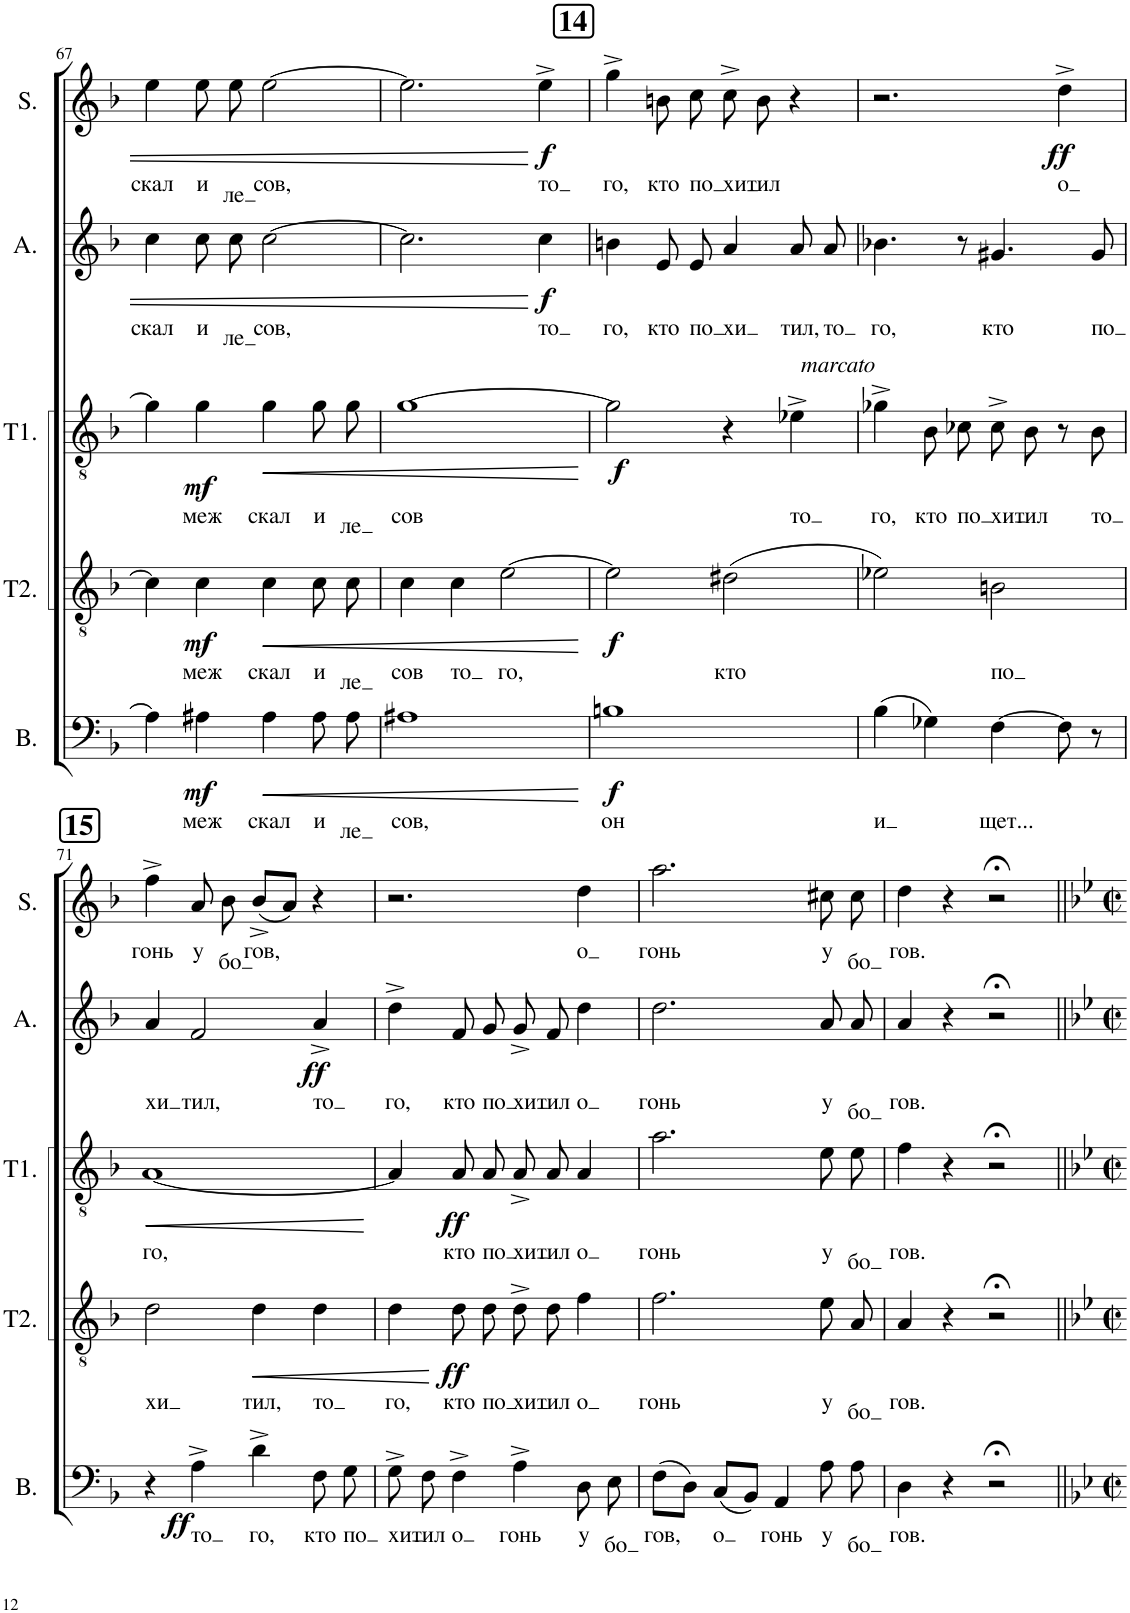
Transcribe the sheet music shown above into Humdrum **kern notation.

**kern	**text	**dynam	**kern	**text	**dynam	**kern	**text	**dynam	**kern	**text	**dynam	**kern	**text	**dynam
*part5	*part5	*part5	*part4	*part4	*part4	*part3	*part3	*part3	*part2	*part2	*part2	*part1	*part1	*part1
*staff5	*staff5	*staff5	*staff4	*staff4	*staff4	*staff3	*staff3	*staff3	*staff2	*staff2	*staff2	*staff1	*staff1	*staff1
*I"Bass	*	*	*I"Tenor 2	*	*	*I"Tenor 1	*	*	*I"Alto	*	*	*I"Soprano	*	*
*I'B.	*	*	*I'T2.	*	*	*I'T1.	*	*	*I'A.	*	*	*I'S.	*	*
!!LO:PB:g=z
*clefF4	*	*	*clefGv2	*	*	*clefGv2	*	*	*clefG2	*	*	*clefG2	*	*
*k[b-]	*	*	*k[b-]	*	*	*k[b-]	*	*	*k[b-]	*	*	*k[b-]	*	*
*M4/4	*	*	*M4/4	*	*	*M4/4	*	*	*M4/4	*	*	*M4/4	*	*
*met(c)	*	*	*met(c)	*	*	*met(c)	*	*	*met(c)	*	*	*met(c)	*	*
=67	=67	=67	=67	=67	=67	=67	=67	=67	=67	=67	=67	=67	=67	=67
!	!	!	!	!	!	!	!	!	!	!LO:LY:b	!	!	!LO:LY:b	!
4A#\]	.	.	4c\]	.	.	4g\]	.	.	4cc\	скал	.	4ee\	скал	.
!	!LO:LY:b	!LO:DY:b	!	!LO:LY:b	!LO:DY:b	!	!LO:LY:b	!LO:DY:b	!	!LO:LY:b	!	!	!LO:LY:b	!
4A#X\	меж	mf	4c\	меж	mf	4g\	меж	mf	8cc\L	и	.	8ee\	и	.
!	!	!	!	!	!	!	!	!	!	!LO:LY:b	!	!	!LO:LY:b	!
.	.	.	.	.	.	.	.	.	8cc\J	ле	.	8ee\	ле	.
!	!LO:LY:b	!LO:HP:b	!	!LO:LY:b	!LO:HP:b	!	!LO:LY:b	!LO:HP:b	!	!LO:LY:b	!	!	!LO:LY:b	!
4A#\	скал	<	4c\	скал	<	4g\	скал	<	[2cc\	сов,	.	[2ee\	сов,	.
!	!LO:LY:b	!	!	!LO:LY:b	!	!	!LO:LY:b	!	!	!	!	!	!	!
8A#\	и	.	8c\L	и	.	8g\L	и	.	.	.	.	.	.	.
!	!LO:LY:b	!	!	!LO:LY:b	!	!	!LO:LY:b	!	!	!	!	!	!	!
8A#\	ле	.	8c\J	ле	.	8g\J	ле	.	.	.	.	.	.	.
=68	=68	=68	=68	=68	=68	=68	=68	=68	=68	=68	=68	=68	=68	=68
!	!LO:LY:b	!	!	!LO:LY:b	!	!	!LO:LY:b	!	!	!	!	!	!	!
1A#X	сов,	.	4c\	сов	.	[1g	сов	.	2.cc\]	.	.	2.ee\]	.	.
!	!	!	!	!LO:LY:b	!	!	!	!	!	!	!	!	!	!
.	.	.	4c\	то	.	.	.	.	.	.	.	.	.	.
!	!	!	!	!LO:LY:b	!	!	!	!	!	!	!	!	!	!
.	.	.	[2e\	го,	.	.	.	.	.	.	.	.	.	.
!	!	!	!	!	!	!	!	!	!	!LO:LY:b	!LO:DY:b	!	!LO:LY:b	!LO:DY:b
.	.	.	.	.	.	.	.	.	4cc\	то	f	4ee^\	то	f
.	.	[	.	.	[	.	.	[	.	.	.	.	.	.
!!LO:REH:place=s1:a:B:cj:fs=14:t=14
=69	=69	=69	=69	=69	=69	=69	=69	=69	=69	=69	=69	=69	=69	=69
!	!LO:LY:b	!LO:DY:b	!	!	!LO:DY:b	!	!	!LO:DY:b	!	!LO:LY:b	!	!	!LO:LY:b	!
1Bn	он	f	2e\]	.	f	2g\]	.	f	4bn\	го,	.	4gg^\	го,	.
!	!	!	!	!	!	!	!	!	!	!LO:LY:b	!	!	!LO:LY:b	!
.	.	.	.	.	.	.	.	.	8e/L	кто	.	8bn\	кто	.
!	!	!	!	!	!	!	!	!	!	!LO:LY:b	!	!	!LO:LY:b	!
.	.	.	.	.	.	.	.	.	8e/J	по	.	8cc\	по	.
!	!	!	!	!LO:LY:b	!	!	!	!	!	!LO:LY:b	!	!	!LO:LY:b	!
.	.	.	(2d#X\	кто	.	4r	.	.	4a/	хи	.	8cc^\	хи	.
!	!	!	!	!	!	!	!	!	!	!	!	!	!LO:LY:b	!
.	.	.	.	.	.	.	.	.	.	.	.	8b\	тил	.
!	!	!	!	!	!	!LO:TX:a:i:t=marcato	!	!	!	!	!	!	!	!
!	!	!	!	!	!	!	!LO:LY:b	!	!	!LO:LY:b	!	!	!	!
.	.	.	.	.	.	4e-X^\	то	.	8a/L	тил,	.	4r	.	.
!	!	!	!	!	!	!	!	!	!	!LO:LY:b	!	!	!	!
.	.	.	.	.	.	.	.	.	8a/J	то	.	.	.	.
=70	=70	=70	=70	=70	=70	=70	=70	=70	=70	=70	=70	=70	=70	=70
!	!LO:LY:b	!	!	!	!	!	!LO:LY:b	!	!	!LO:LY:b	!	!	!	!
(4B-\	и	.	2e-X\)	.	.	4g-X^\	го,	.	4.b-X\	го,	.	2.r	.	.
!	!	!	!	!	!	!	!LO:LY:b	!	!	!	!	!	!	!
4G-X\)	.	.	.	.	.	8B-\L	кто	.	.	.	.	.	.	.
!	!	!	!	!	!	!	!LO:LY:b	!	!	!	!	!	!	!
.	.	.	.	.	.	8c-X\J	по	.	8r	.	.	.	.	.
!	!LO:LY:b	!	!	!LO:LY:b	!	!	!LO:LY:b	!	!	!LO:LY:b	!	!	!	!
[4F\	щет...	.	2Bn\	по	.	8c-^\L	хи	.	4.g#X/	кто	.	.	.	.
!	!	!	!	!	!	!	!LO:LY:b	!	!	!	!	!	!	!
.	.	.	.	.	.	8B-\J	тил	.	.	.	.	.	.	.
!	!	!	!	!	!	!	!	!	!	!	!	!	!LO:LY:b	!LO:DY:b
8F\]	.	.	.	.	.	8r	.	.	.	.	.	4dd^\	о	ff
!	!	!	!	!	!	!	!LO:LY:b	!	!	!LO:LY:b	!	!	!	!
8r	.	.	.	.	.	8B-\	то	.	8g#/	по	.	.	.	.
!!LO:LB:g=z
!!LO:REH:place=s1:a:B:cj:fs=14:t=15
=71	=71	=71	=71	=71	=71	=71	=71	=71	=71	=71	=71	=71	=71	=71
!	!	!	!	!LO:LY:b	!	!	!LO:LY:b	!LO:HP:b	!	!LO:LY:b	!	!	!LO:LY:b	!
4r	.	.	2d\	хи	.	[1A	го,	<	4a/	хи	.	4ff^\	гонь	.
!	!LO:LY:b	!LO:DY:b	!	!	!	!	!	!	!	!LO:LY:b	!	!	!LO:LY:b	!
4A^\	то	ff	.	.	.	.	.	.	2f/	тил,	.	8a/	у	.
!	!	!	!	!	!	!	!	!	!	!	!	!	!LO:LY:b	!
.	.	.	.	.	.	.	.	.	.	.	.	8b-\	бо	.
!	!LO:LY:b	!	!	!LO:LY:b	!LO:HP:b	!	!	!	!	!	!	!	!LO:LY:b	!
4d^\	го,	.	4d\	тил,	<	.	.	.	.	.	.	(8b-^/L	гов,	.
.	.	.	.	.	.	.	.	.	.	.	.	8a/J)	.	.
!	!LO:LY:b	!	!	!LO:LY:b	!	!	!	!	!	!LO:LY:b	!LO:DY:b	!	!	!
8F\	кто	.	4d\	то	.	.	.	.	4a^/	то	ff	4r	.	.
!	!LO:LY:b	!	!	!	!	!	!	!	!	!	!	!	!	!
8G\	по	.	.	.	.	.	.	.	.	.	.	.	.	.
.	.	.	.	.	.	.	.	[	.	.	.	.	.	.
=72	=72	=72	=72	=72	=72	=72	=72	=72	=72	=72	=72	=72	=72	=72
!	!LO:LY:b	!	!	!LO:LY:b	!	!	!	!	!	!LO:LY:b	!	!	!	!
8G^\	хи	.	4d\	го,	.	4A/]	.	.	4dd^\	го,	.	2.r	.	.
!	!LO:LY:b	!	!	!	!	!	!	!	!	!	!	!	!	!
8F\	тил	.	.	.	.	.	.	.	.	.	.	.	.	.
!	!LO:LY:b	!	!	!LO:LY:b	!LO:DY:n=1:b	!	!LO:LY:b	!LO:DY:b	!	!LO:LY:b	!	!	!	!
4F^\	о	.	8d\L	кто	[ ff	8A/L	кто	ff	8f/L	кто	.	.	.	.
!	!	!	!	!LO:LY:b	!	!	!LO:LY:b	!	!	!LO:LY:b	!	!	!	!
.	.	.	8d\J	по	.	8A/J	по	.	8g/J	по	.	.	.	.
!	!LO:LY:b	!	!	!LO:LY:b	!	!	!LO:LY:b	!	!	!LO:LY:b	!	!	!	!
4A^\	гонь	.	8d^\L	хи	.	8A^/L	хи	.	8g^/L	хи	.	.	.	.
!	!	!	!	!LO:LY:b	!	!	!LO:LY:b	!	!	!LO:LY:b	!	!	!	!
.	.	.	8d\J	тил	.	8A/J	тил	.	8f/J	тил	.	.	.	.
!	!LO:LY:b	!	!	!LO:LY:b	!	!	!LO:LY:b	!	!	!LO:LY:b	!	!	!LO:LY:b	!
8D\	у	.	4f\	о	.	4A/	о	.	4dd\	о	.	4dd\	о	.
!	!LO:LY:b	!	!	!	!	!	!	!	!	!	!	!	!	!
8E\	бо	.	.	.	.	.	.	.	.	.	.	.	.	.
=73	=73	=73	=73	=73	=73	=73	=73	=73	=73	=73	=73	=73	=73	=73
!	!LO:LY:b	!	!	!LO:LY:b	!	!	!LO:LY:b	!	!	!LO:LY:b	!	!	!LO:LY:b	!
(8F\L	гов,	.	2.f\	гонь	.	2.a\	гонь	.	2.dd\	гонь	.	2.aa\	гонь	.
8D\J)	.	.	.	.	.	.	.	.	.	.	.	.	.	.
!	!LO:LY:b	!	!	!	!	!	!	!	!	!	!	!	!	!
(8C/L	о	.	.	.	.	.	.	.	.	.	.	.	.	.
8BB-/J)	.	.	.	.	.	.	.	.	.	.	.	.	.	.
!	!LO:LY:b	!	!	!	!	!	!	!	!	!	!	!	!	!
4AA/	гонь	.	.	.	.	.	.	.	.	.	.	.	.	.
!	!LO:LY:b	!	!	!LO:LY:b	!	!	!LO:LY:b	!	!	!LO:LY:b	!	!	!LO:LY:b	!
8A\	у	.	8e\L	у	.	8e\L	у	.	8a/L	у	.	8cc#X\	у	.
!	!LO:LY:b	!	!	!LO:LY:b	!	!	!LO:LY:b	!	!	!LO:LY:b	!	!	!LO:LY:b	!
8A\	бо	.	8A\J	бо	.	8e\J	бо	.	8a/J	бо	.	8cc#\	бо	.
=74	=74	=74	=74	=74	=74	=74	=74	=74	=74	=74	=74	=74	=74	=74
!	!LO:LY:b	!	!	!LO:LY:b	!	!	!LO:LY:b	!	!	!LO:LY:b	!	!	!LO:LY:b	!
4D\	гов.	.	4A/	гов.	.	4f\	гов.	.	4a/	гов.	.	4dd\	гов.	.
4r	.	.	4r	.	.	4r	.	.	4r	.	.	4r	.	.
2r;<	.	.	2r;<	.	.	2r;<	.	.	2r;<	.	.	2r;<	.	.
=||	=||	=||	=||	=||	=||	=||	=||	=||	=||	=||	=||	=||	=||	=||
*-	*-	*-	*-	*-	*-	*-	*-	*-	*-	*-	*-	*-	*-	*-
